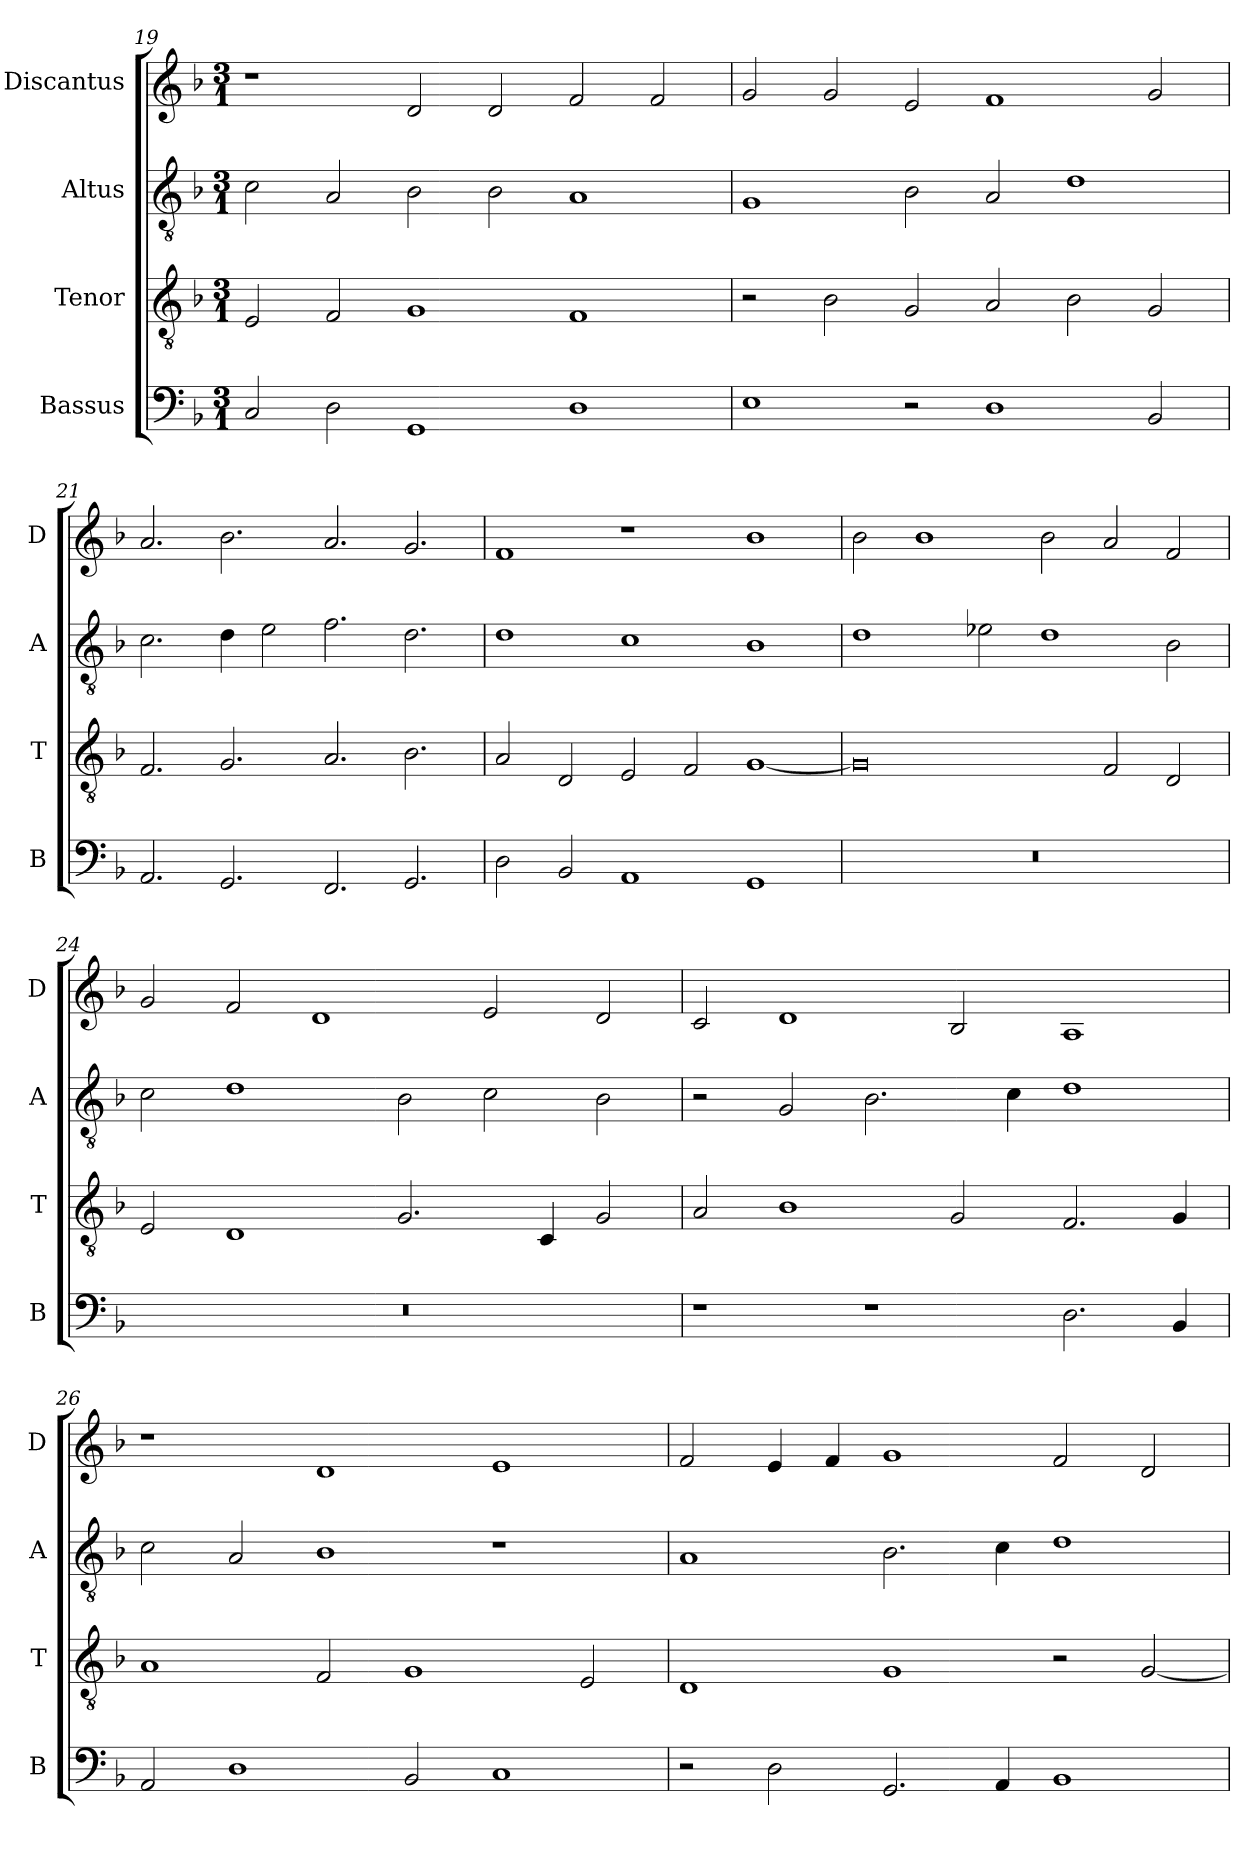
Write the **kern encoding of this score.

**kern	**kern	**kern	**kern
*part4	*part3	*part2	*part1
*staff4	*staff3	*staff2	*staff1
*I"Bassus	*I"Tenor	*I"Altus	*I"Discantus
*I'B	*I'T	*I'A	*I'D
*clefF4	*clefGv2	*clefGv2	*clefG2
*k[b-]	*k[b-]	*k[b-]	*k[b-]
*M3/1	*M3/1	*M3/1	*M3/1
=19	=19	=19	=19
2C/	2E/	2c\	1r
2D\	2F/	2A/	.
1GG	1G	2B-\	2d/
.	.	2B-\	2d/
1D	1F	1A	2f/
.	.	.	2f/
=20	=20	=20	=20
1E	2r	1G	2g/
.	2B-\	.	2g/
2r	2G/	2B-\	2e/
1D	2A/	2A/	1f
.	2B-\	1d	.
2BB-/	2G/	.	2g/
=21	=21	=21	=21
2.AA/	2.F/	2.c\	2.a/
2.GG/	2.G/	4d\	2.b-\
.	.	2e\	.
2.FF/	2.A/	2.f\	2.a/
2.GG/	2.B-\	2.d\	2.g/
=22	=22	=22	=22
2D\	2A/	1d	1f
2BB-/	2D/	.	.
1AA	2E/	1c	1r
.	2F/	.	.
1GG	[1G	1B-	1b-
=23	=23	=23	=23
0.r	0G]	1d	2b-\
.	.	.	1b-
.	.	2e-X\	.
.	.	1d	2b-\
.	2F/	.	2a/
.	2D/	2B-\	2f/
=24	=24	=24	=24
0.r	2E/	2c\	2g/
.	1D	1d	2f/
.	.	.	1d
.	2.G/	2B-\	.
.	.	2c\	2e/
.	4C/	.	.
.	2G/	2B-\	2d/
=25	=25	=25	=25
1r	2A/	2r	2c/
.	1B-	2G/	1d
1r	.	2.B-\	.
.	2G/	.	2B-/
.	.	4c\	.
2.D\	2.F/	1d	1A
4BB-/	4G/	.	.
=26	=26	=26	=26
2AA/	1A	2c\	1r
1D	.	2A/	.
.	2F/	1B-	1d
2BB-/	1G	.	.
1C	.	1r	1e
.	2E/	.	.
=27	=27	=27	=27
2r	1D	1A	2f/
2D\	.	.	4e/
.	.	.	4f/
2.GG/	1G	2.B-\	1g
4AA/	.	4c\	.
1BB-	2r	1d	2f/
.	[2G/	.	2d/
=	=	=	=
*-	*-	*-	*-
